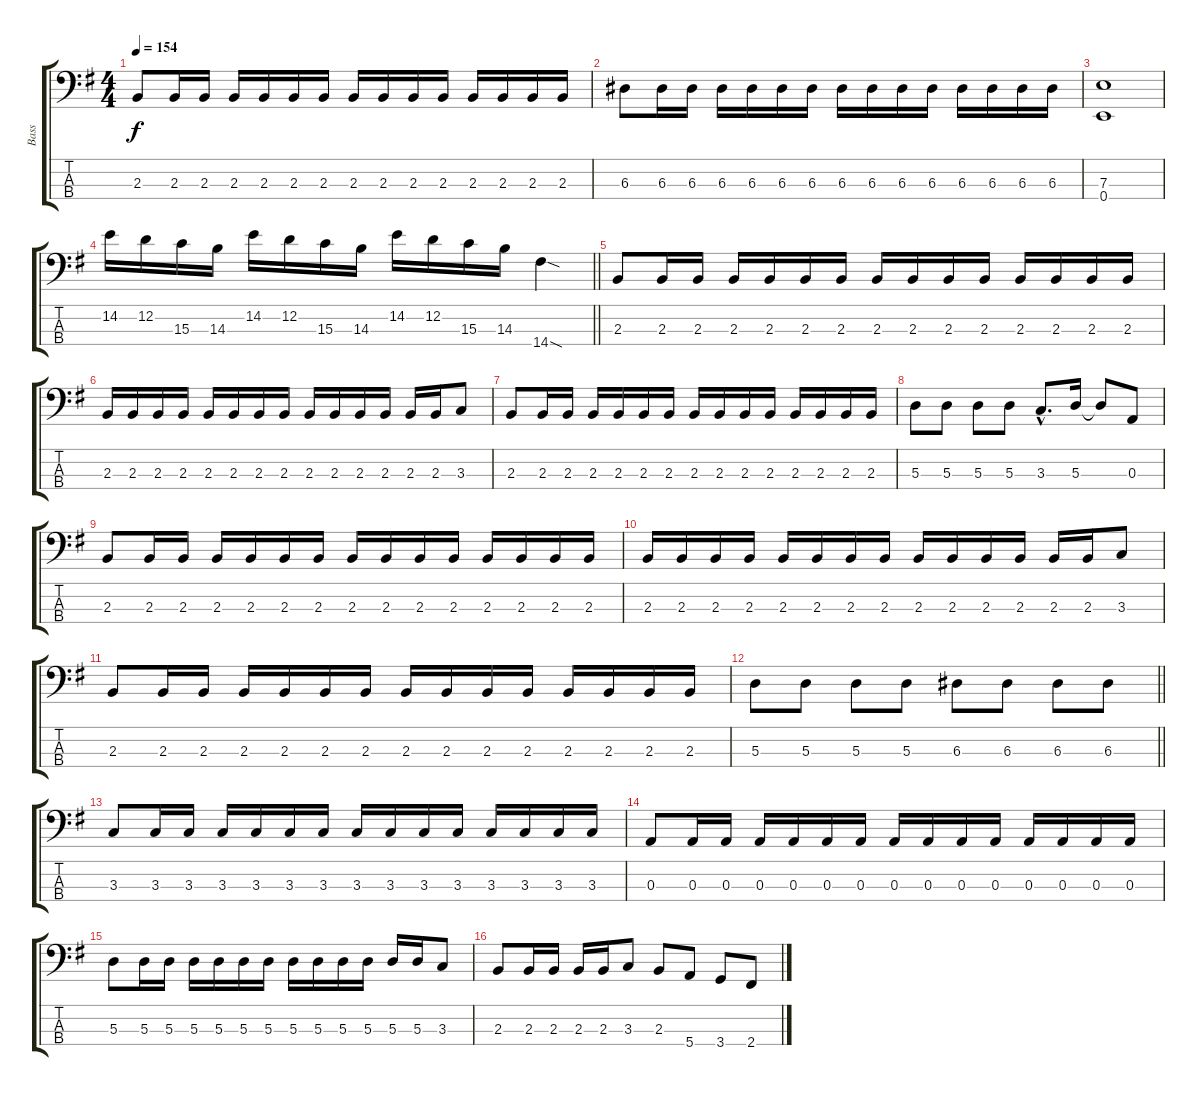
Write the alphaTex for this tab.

\track ("Bass" "Bass") {instrument electricbassfinger}
\staff {score tabs}
\tuning (G2 D2 A1 E1) {hide}
\ts (4 4)
\tempo 154
\clef f4
\ks g
2.3.8{dy f} 2.3.16 2.3.16 2.3.16 2.3.16 2.3.16 2.3.16 2.3.16 2.3.16 2.3.16 2.3.16 2.3.16 2.3.16 2.3.16 2.3.16 |
6.3.8 6.3.16 6.3.16 6.3.16 6.3.16 6.3.16 6.3.16 6.3.16 6.3.16 6.3.16 6.3.16 6.3.16 6.3.16 6.3.16 6.3.16 |
(7.3 0.4).1 |
\barLineRight lightlight
14.2.16 12.2.16 15.3.16 14.3.16 14.2.16 12.2.16 15.3.16 14.3.16 14.2.16 12.2.16 15.3.16 14.3.16 14.4{sod}.4 |
2.3.8 2.3.16 2.3.16 2.3.16 2.3.16 2.3.16 2.3.16 2.3.16 2.3.16 2.3.16 2.3.16 2.3.16 2.3.16 2.3.16 2.3.16 |
2.3.16 2.3.16 2.3.16 2.3.16 2.3.16 2.3.16 2.3.16 2.3.16 2.3.16 2.3.16 2.3.16 2.3.16 2.3.16 2.3.16 3.3.8 |
2.3.8 2.3.16 2.3.16 2.3.16 2.3.16 2.3.16 2.3.16 2.3.16 2.3.16 2.3.16 2.3.16 2.3.16 2.3.16 2.3.16 2.3.16 |
5.3.8 5.3.8 5.3.8 5.3.8 3.3{hac}.8{d} 5.3.16 5.3{t}.8 0.3.8 |
2.3.8 2.3.16 2.3.16 2.3.16 2.3.16 2.3.16 2.3.16 2.3.16 2.3.16 2.3.16 2.3.16 2.3.16 2.3.16 2.3.16 2.3.16 |
2.3.16 2.3.16 2.3.16 2.3.16 2.3.16 2.3.16 2.3.16 2.3.16 2.3.16 2.3.16 2.3.16 2.3.16 2.3.16 2.3.16 3.3.8 |
2.3.8 2.3.16 2.3.16 2.3.16 2.3.16 2.3.16 2.3.16 2.3.16 2.3.16 2.3.16 2.3.16 2.3.16 2.3.16 2.3.16 2.3.16 |
\barLineRight lightlight
5.3.8 5.3.8 5.3.8 5.3.8 6.3.8 6.3.8 6.3.8 6.3.8 |
3.3.8 3.3.16 3.3.16 3.3.16 3.3.16 3.3.16 3.3.16 3.3.16 3.3.16 3.3.16 3.3.16 3.3.16 3.3.16 3.3.16 3.3.16 |
0.3.8 0.3.16 0.3.16 0.3.16 0.3.16 0.3.16 0.3.16 0.3.16 0.3.16 0.3.16 0.3.16 0.3.16 0.3.16 0.3.16 0.3.16 |
5.3.8 5.3.16 5.3.16 5.3.16 5.3.16 5.3.16 5.3.16 5.3.16 5.3.16 5.3.16 5.3.16 5.3.16 5.3.16 3.3.8 |
2.3.8 2.3.16 2.3.16 2.3.16 2.3.16 3.3.8 2.3.8 5.4.8 3.4.8 2.4.8
